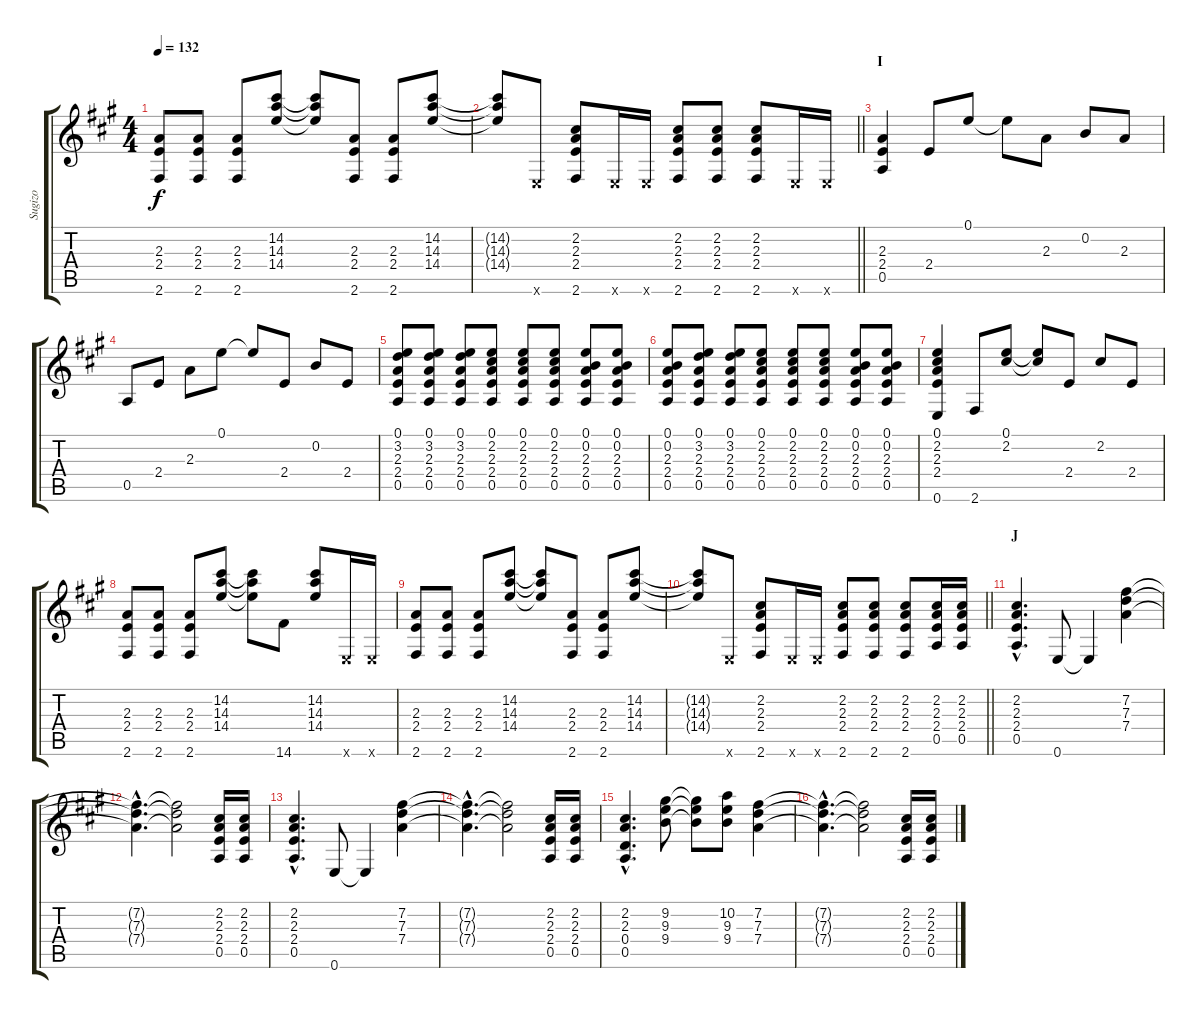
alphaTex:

\track ("Sugizo" "Sugizo") {instrument distortionguitar}
\staff {score tabs}
\tuning (E4 B3 G3 D3 A2 E2) {hide}
\ts (4 4)
\tempo 132
\clef g2
\ks a
(2.3 2.4 2.6).8{dy f} (2.3 2.4 2.6).8 (2.3 2.4 2.6).8 (14.2 14.3 14.4).8 (14.2{t} 14.3{t} 14.4{t}).8 (2.3 2.4 2.6).8 (2.3 2.4 2.6).8 (14.2 14.3 14.4).8 |
\barLineRight lightlight
(14.2{t} 14.3{t} 14.4{t}).8 0.6{x}.8 (2.2 2.3 2.4 2.6).8 0.6{x}.16 0.6{x}.16 (2.2 2.3 2.4 2.6).8 (2.2 2.3 2.4 2.6).8 (2.2 2.3 2.4 2.6).8 0.6{x}.16 0.6{x}.16 |
\section ("" "I")
(2.3 2.4 0.5).4 2.4.8 0.1.8 0.1{t}.8 2.3.8 0.2.8 2.3.8 |
0.5.8 2.4.8 2.3.8 0.1.8 0.1{t}.8 2.4.8 0.2.8 2.4.8 |
(0.1 3.2 2.3 2.4 0.5).8 (0.1 3.2 2.3 2.4 0.5).8 (0.1 3.2 2.3 2.4 0.5).8 (0.1 2.2 2.3 2.4 0.5).8 (0.1 2.2 2.3 2.4 0.5).8 (0.1 2.2 2.3 2.4 0.5).8 (0.1 0.2 2.3 2.4 0.5).8 (0.1 0.2 2.3 2.4 0.5).8 |
(0.1 0.2 2.3 2.4 0.5).8 (0.1 3.2 2.3 2.4 0.5).8 (0.1 3.2 2.3 2.4 0.5).8 (0.1 2.2 2.3 2.4 0.5).8 (0.1 2.2 2.3 2.4 0.5).8 (0.1 2.2 2.3 2.4 0.5).8 (0.1 0.2 2.3 2.4 0.5).8 (0.1 0.2 2.3 2.4 0.5).8 |
(0.1 2.2 2.3 2.4 0.6).4 2.6.8 (0.1 2.2).8 (0.1{t} 2.2{t}).8 2.4.8 2.2.8 2.4.8 |
(2.3 2.4 2.6).8 (2.3 2.4 2.6).8 (2.3 2.4 2.6).8 (14.2 14.3 14.4).8 (14.2{t} 14.3{t} 14.4{t}).8 14.6.8 (14.2 14.3 14.4).8 0.6{x}.16 0.6{x}.16 |
(2.3 2.4 2.6).8 (2.3 2.4 2.6).8 (2.3 2.4 2.6).8 (14.2 14.3 14.4).8 (14.2{t} 14.3{t} 14.4{t}).8 (2.3 2.4 2.6).8 (2.3 2.4 2.6).8 (14.2 14.3 14.4).8 |
\barLineRight lightlight
(14.2{t} 14.3{t} 14.4{t}).8 0.6{x}.8 (2.2 2.3 2.4 2.6).8 0.6{x}.16 0.6{x}.16 (2.2 2.3 2.4 2.6).8 (2.2 2.3 2.4 2.6).8 (2.2 2.3 2.4 2.6).8 (2.2 2.3 2.4 0.5).16 (2.2 2.3 2.4 0.5).16 |
\section ("" "J")
(2.2{hac} 2.3{hac} 2.4{hac} 0.5{hac}).4{d} 0.6.8 0.6{t}.4 (7.2 7.3 7.4).4 |
(7.2{hac t} 7.3{hac t} 7.4{hac t}).4{d} (7.2{t} 7.3{t} 7.4{t}).2 (2.2 2.3 2.4 0.5).16 (2.2 2.3 2.4 0.5).16 |
(2.2{hac} 2.3{hac} 2.4{hac} 0.5{hac}).4{d} 0.6.8 0.6{t}.4 (7.2 7.3 7.4).4 |
(7.2{hac t} 7.3{hac t} 7.4{hac t}).4{d} (7.2{t} 7.3{t} 7.4{t}).2 (2.2 2.3 2.4 0.5).16 (2.2 2.3 2.4 0.5).16 |
(2.2{hac} 2.3{hac} 0.4{hac} 0.5{hac}).4{d} (9.2 9.3 9.4).8 (9.2{t} 9.3{t} 9.4{t}).8 (10.2 9.3 9.4).8 (7.2 7.3 7.4).4 |
(7.2{hac t} 7.3{hac t} 7.4{hac t}).4{d} (7.2{t} 7.3{t} 7.4{t}).2 (2.2 2.3 2.4 0.5).16 (2.2 2.3 2.4 0.5).16
